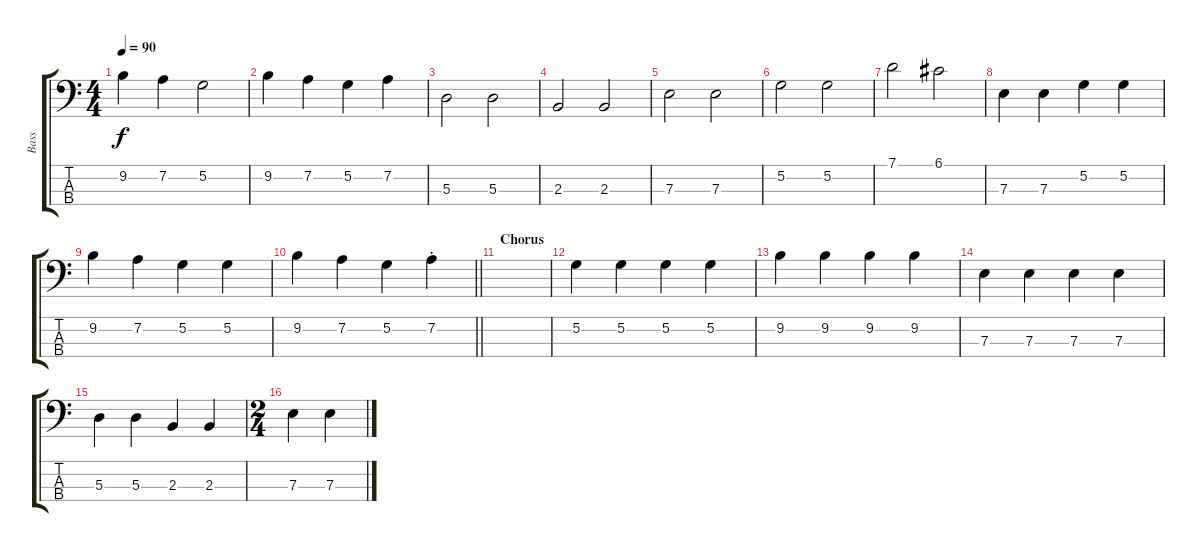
\track ("Bass" "Bass") {instrument electricbassfinger}
\staff {score tabs}
\tuning (G2 D2 A1 E1) {hide}
\ts (4 4)
\tempo 90
\clef f4
\ks c
9.2.4{dy f} 7.2.4 5.2.2 |
9.2.4 7.2.4 5.2.4 7.2.4 |
5.3.2 5.3.2 |
2.3.2 2.3.2 |
7.3.2 7.3.2 |
5.2.2 5.2.2 |
7.1.2 6.1.2 |
7.3.4 7.3.4 5.2.4 5.2.4 |
9.2.4 7.2.4 5.2.4 5.2.4 |
\barLineRight lightlight
9.2.4 7.2.4 5.2.4 7.2{st}.4 |
\section ("" "Chorus")
|
5.2.4 5.2.4 5.2.4 5.2.4 |
9.2.4 9.2.4 9.2.4 9.2.4 |
7.3.4 7.3.4 7.3.4 7.3.4 |
5.3.4 5.3.4 2.3.4 2.3.4 |
\ts (2 4)
7.3.4 7.3.4
